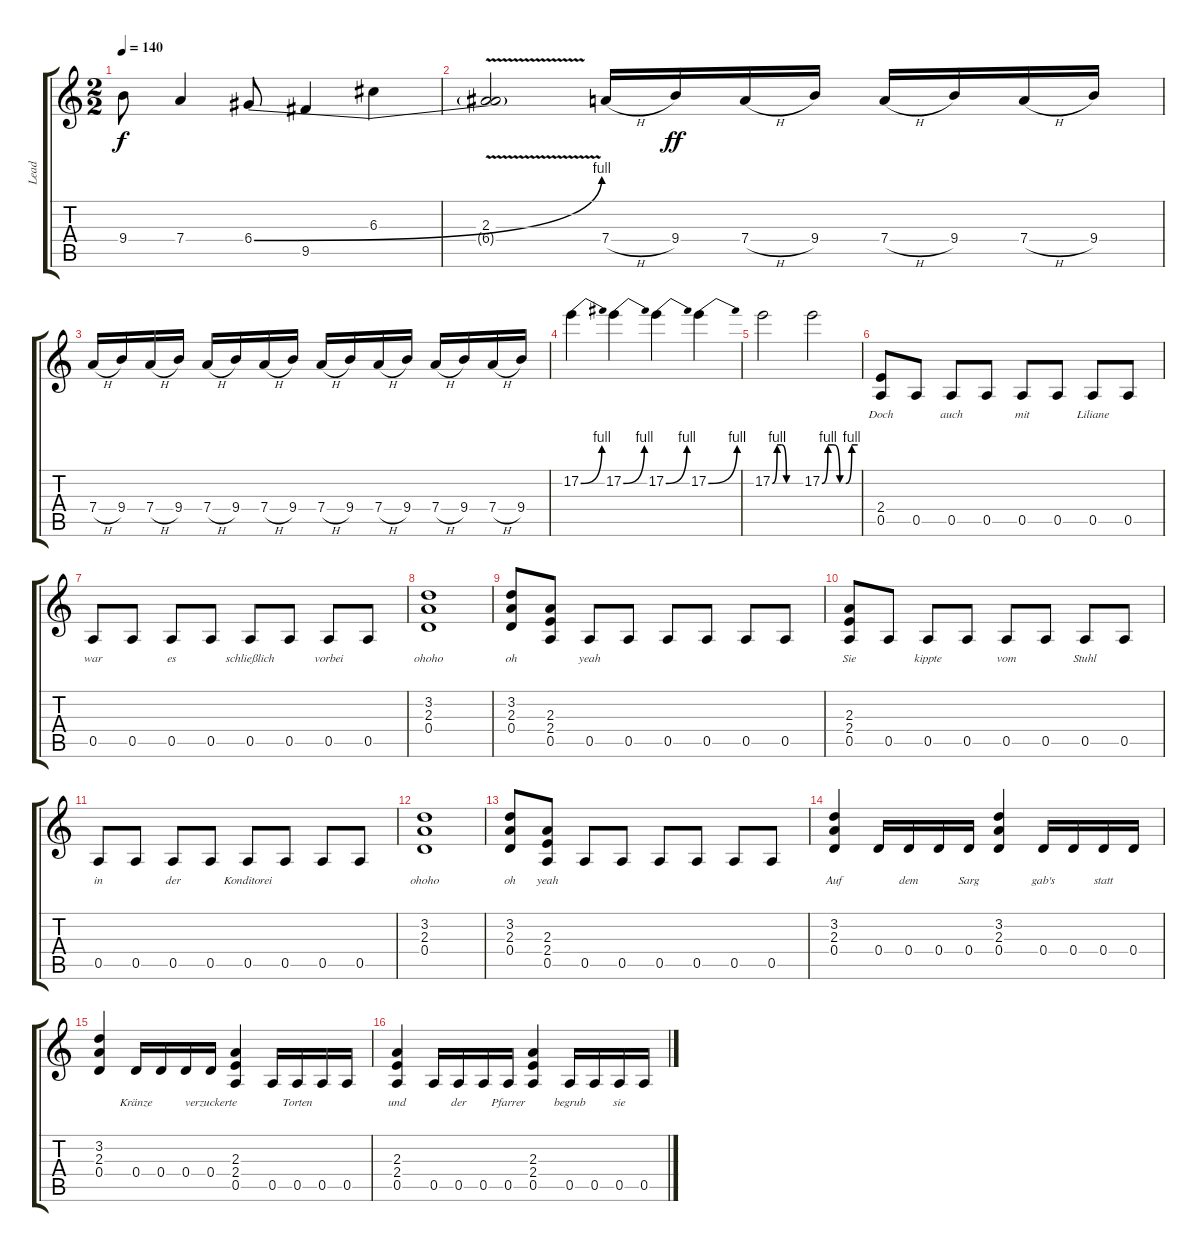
\track ("Lead" "Lead") {instrument distortionguitar}
\staff {score tabs}
\tuning (E4 B3 G3 D3 A2 E2) {hide}
\ts (2 2)
\tempo 140
\clef g2
\ks aminor
9.4.8{dy f} 7.4.4 6.4{be (bend 0 0 60 4)}.8 9.5.4 6.3.4 |
(2.3{v} 6.4{t}).2 7.4{h}.16 9.4.16{dy ff} 7.4{h}.16 9.4.16 7.4{h}.16 9.4.16 7.4{h}.16 9.4.16 |
7.4{h}.16 9.4.16 7.4{h}.16 9.4.16 7.4{h}.16 9.4.16 7.4{h}.16 9.4.16 7.4{h}.16 9.4.16 7.4{h}.16 9.4.16 7.4{h}.16 9.4.16 7.4{h}.16 9.4.16 |
17.2{be (bend 0 0 60 4)}.4 17.2{be (bend 0 0 60 4)}.4 17.2{be (bend 0 0 60 4)}.4 17.2{be (bend 0 0 60 4)}.4 |
17.2{be (custom 0 0 10 4 20 4 30 0 60 0)}.2 17.2{be (custom 0 0 10 4 20 4 30 0 40 0 50 4 60 4)}.2 |
(2.4 0.5).8{lyrics (0 "") lyrics (1 "") lyrics (2 "Doch") lyrics (3 "") lyrics (4 "")} 0.5.8{lyrics (0 "") lyrics (1 "") lyrics (2 "") lyrics (3 "") lyrics (4 "")} 0.5.8{lyrics (0 "") lyrics (1 "") lyrics (2 "auch") lyrics (3 "") lyrics (4 "")} 0.5.8{lyrics (0 "") lyrics (1 "") lyrics (2 "") lyrics (3 "") lyrics (4 "")} 0.5.8{lyrics (0 "") lyrics (1 "") lyrics (2 "mit") lyrics (3 "") lyrics (4 "")} 0.5.8{lyrics (0 "") lyrics (1 "") lyrics (2 "") lyrics (3 "") lyrics (4 "")} 0.5.8{lyrics (0 "") lyrics (1 "") lyrics (2 "Liliane") lyrics (3 "") lyrics (4 "")} 0.5.8{lyrics (0 "") lyrics (1 "") lyrics (2 "") lyrics (3 "") lyrics (4 "")} |
0.5.8{lyrics (0 "") lyrics (1 "") lyrics (2 "war") lyrics (3 "") lyrics (4 "")} 0.5.8{lyrics (0 "") lyrics (1 "") lyrics (2 "") lyrics (3 "") lyrics (4 "")} 0.5.8{lyrics (0 "") lyrics (1 "") lyrics (2 "es") lyrics (3 "") lyrics (4 "")} 0.5.8{lyrics (0 "") lyrics (1 "") lyrics (2 "") lyrics (3 "") lyrics (4 "")} 0.5.8{lyrics (0 "") lyrics (1 "") lyrics (2 "schließlich") lyrics (3 "") lyrics (4 "")} 0.5.8{lyrics (0 "") lyrics (1 "") lyrics (2 "") lyrics (3 "") lyrics (4 "")} 0.5.8{lyrics (0 "") lyrics (1 "") lyrics (2 "vorbei") lyrics (3 "") lyrics (4 "")} 0.5.8{lyrics (0 "") lyrics (1 "") lyrics (2 "") lyrics (3 "") lyrics (4 "")} |
(3.2 2.3 0.4).1{lyrics (0 "") lyrics (1 "") lyrics (2 "ohoho") lyrics (3 "") lyrics (4 "")} |
(3.2 2.3 0.4).8{lyrics (0 "") lyrics (1 "") lyrics (2 "oh") lyrics (3 "") lyrics (4 "")} (2.3 2.4 0.5).8{lyrics (0 "") lyrics (1 "") lyrics (2 "") lyrics (3 "") lyrics (4 "")} 0.5.8{lyrics (0 "") lyrics (1 "") lyrics (2 "yeah") lyrics (3 "") lyrics (4 "")} 0.5.8{lyrics (0 "") lyrics (1 "") lyrics (2 "") lyrics (3 "") lyrics (4 "")} 0.5.8{lyrics (0 "") lyrics (1 "") lyrics (2 "") lyrics (3 "") lyrics (4 "")} 0.5.8{lyrics (0 "") lyrics (1 "") lyrics (2 "") lyrics (3 "") lyrics (4 "")} 0.5.8{lyrics (0 "") lyrics (1 "") lyrics (2 "") lyrics (3 "") lyrics (4 "")} 0.5.8{lyrics (0 "") lyrics (1 "") lyrics (2 "") lyrics (3 "") lyrics (4 "")} |
(2.3 2.4 0.5).8{lyrics (0 "") lyrics (1 "") lyrics (2 "Sie") lyrics (3 "") lyrics (4 "")} 0.5.8{lyrics (0 "") lyrics (1 "") lyrics (2 "") lyrics (3 "") lyrics (4 "")} 0.5.8{lyrics (0 "") lyrics (1 "") lyrics (2 "kippte") lyrics (3 "") lyrics (4 "")} 0.5.8{lyrics (0 "") lyrics (1 "") lyrics (2 "") lyrics (3 "") lyrics (4 "")} 0.5.8{lyrics (0 "") lyrics (1 "") lyrics (2 "vom") lyrics (3 "") lyrics (4 "")} 0.5.8{lyrics (0 "") lyrics (1 "") lyrics (2 "") lyrics (3 "") lyrics (4 "")} 0.5.8{lyrics (0 "") lyrics (1 "") lyrics (2 "Stuhl") lyrics (3 "") lyrics (4 "")} 0.5.8{lyrics (0 "") lyrics (1 "") lyrics (2 "") lyrics (3 "") lyrics (4 "")} |
0.5.8{lyrics (0 "") lyrics (1 "") lyrics (2 "in") lyrics (3 "") lyrics (4 "")} 0.5.8{lyrics (0 "") lyrics (1 "") lyrics (2 "") lyrics (3 "") lyrics (4 "")} 0.5.8{lyrics (0 "") lyrics (1 "") lyrics (2 "der") lyrics (3 "") lyrics (4 "")} 0.5.8{lyrics (0 "") lyrics (1 "") lyrics (2 "") lyrics (3 "") lyrics (4 "")} 0.5.8{lyrics (0 "") lyrics (1 "") lyrics (2 "Konditorei") lyrics (3 "") lyrics (4 "")} 0.5.8{lyrics (0 "") lyrics (1 "") lyrics (2 "") lyrics (3 "") lyrics (4 "")} 0.5.8{lyrics (0 "") lyrics (1 "") lyrics (2 "") lyrics (3 "") lyrics (4 "")} 0.5.8{lyrics (0 "") lyrics (1 "") lyrics (2 "") lyrics (3 "") lyrics (4 "")} |
(3.2 2.3 0.4).1{lyrics (0 "") lyrics (1 "") lyrics (2 "ohoho") lyrics (3 "") lyrics (4 "")} |
(3.2 2.3 0.4).8{lyrics (0 "") lyrics (1 "") lyrics (2 "oh") lyrics (3 "") lyrics (4 "")} (2.3 2.4 0.5).8{lyrics (0 "") lyrics (1 "") lyrics (2 "yeah") lyrics (3 "") lyrics (4 "")} 0.5.8{lyrics (0 "") lyrics (1 "") lyrics (2 "") lyrics (3 "") lyrics (4 "")} 0.5.8{lyrics (0 "") lyrics (1 "") lyrics (2 "") lyrics (3 "") lyrics (4 "")} 0.5.8{lyrics (0 "") lyrics (1 "") lyrics (2 "") lyrics (3 "") lyrics (4 "")} 0.5.8{lyrics (0 "") lyrics (1 "") lyrics (2 "") lyrics (3 "") lyrics (4 "")} 0.5.8{lyrics (0 "") lyrics (1 "") lyrics (2 "") lyrics (3 "") lyrics (4 "")} 0.5.8{lyrics (0 "") lyrics (1 "") lyrics (2 "") lyrics (3 "") lyrics (4 "")} |
(3.2 2.3 0.4).4{lyrics (0 "") lyrics (1 "") lyrics (2 "Auf") lyrics (3 "") lyrics (4 "")} 0.4.16{lyrics (0 "") lyrics (1 "") lyrics (2 "") lyrics (3 "") lyrics (4 "")} 0.4.16{lyrics (0 "") lyrics (1 "") lyrics (2 "dem") lyrics (3 "") lyrics (4 "")} 0.4.16{lyrics (0 "") lyrics (1 "") lyrics (2 "") lyrics (3 "") lyrics (4 "")} 0.4.16{lyrics (0 "") lyrics (1 "") lyrics (2 "Sarg") lyrics (3 "") lyrics (4 "")} (3.2 2.3 0.4).4{lyrics (0 "") lyrics (1 "") lyrics (2 "") lyrics (3 "") lyrics (4 "")} 0.4.16{lyrics (0 "") lyrics (1 "") lyrics (2 "gab's") lyrics (3 "") lyrics (4 "")} 0.4.16{lyrics (0 "") lyrics (1 "") lyrics (2 "") lyrics (3 "") lyrics (4 "")} 0.4.16{lyrics (0 "") lyrics (1 "") lyrics (2 "statt") lyrics (3 "") lyrics (4 "")} 0.4.16{lyrics (0 "") lyrics (1 "") lyrics (2 "") lyrics (3 "") lyrics (4 "")} |
(3.2 2.3 0.4).4{lyrics (0 "") lyrics (1 "") lyrics (2 "") lyrics (3 "") lyrics (4 "")} 0.4.16{lyrics (0 "") lyrics (1 "") lyrics (2 "Kränze") lyrics (3 "") lyrics (4 "")} 0.4.16{lyrics (0 "") lyrics (1 "") lyrics (2 "") lyrics (3 "") lyrics (4 "")} 0.4.16{lyrics (0 "") lyrics (1 "") lyrics (2 "") lyrics (3 "") lyrics (4 "")} 0.4.16{lyrics (0 "") lyrics (1 "") lyrics (2 "verzuckerte") lyrics (3 "") lyrics (4 "")} (2.3 2.4 0.5).4{lyrics (0 "") lyrics (1 "") lyrics (2 "") lyrics (3 "") lyrics (4 "")} 0.5.16{lyrics (0 "") lyrics (1 "") lyrics (2 "") lyrics (3 "") lyrics (4 "")} 0.5.16{lyrics (0 "") lyrics (1 "") lyrics (2 "Torten") lyrics (3 "") lyrics (4 "")} 0.5.16{lyrics (0 "") lyrics (1 "") lyrics (2 "") lyrics (3 "") lyrics (4 "")} 0.5.16{lyrics (0 "") lyrics (1 "") lyrics (2 "") lyrics (3 "") lyrics (4 "")} |
(2.3 2.4 0.5).4{lyrics (0 "") lyrics (1 "") lyrics (2 "und") lyrics (3 "") lyrics (4 "")} 0.5.16{lyrics (0 "") lyrics (1 "") lyrics (2 "") lyrics (3 "") lyrics (4 "")} 0.5.16{lyrics (0 "") lyrics (1 "") lyrics (2 "der") lyrics (3 "") lyrics (4 "")} 0.5.16{lyrics (0 "") lyrics (1 "") lyrics (2 "") lyrics (3 "") lyrics (4 "")} 0.5.16{lyrics (0 "") lyrics (1 "") lyrics (2 "Pfarrer") lyrics (3 "") lyrics (4 "")} (2.3 2.4 0.5).4{lyrics (0 "") lyrics (1 "") lyrics (2 "") lyrics (3 "") lyrics (4 "")} 0.5.16{lyrics (0 "") lyrics (1 "") lyrics (2 "begrub") lyrics (3 "") lyrics (4 "")} 0.5.16{lyrics (0 "") lyrics (1 "") lyrics (2 "") lyrics (3 "") lyrics (4 "")} 0.5.16{lyrics (0 "") lyrics (1 "") lyrics (2 "sie") lyrics (3 "") lyrics (4 "")} 0.5.16{lyrics (0 "") lyrics (1 "") lyrics (2 "") lyrics (3 "") lyrics (4 "")}
